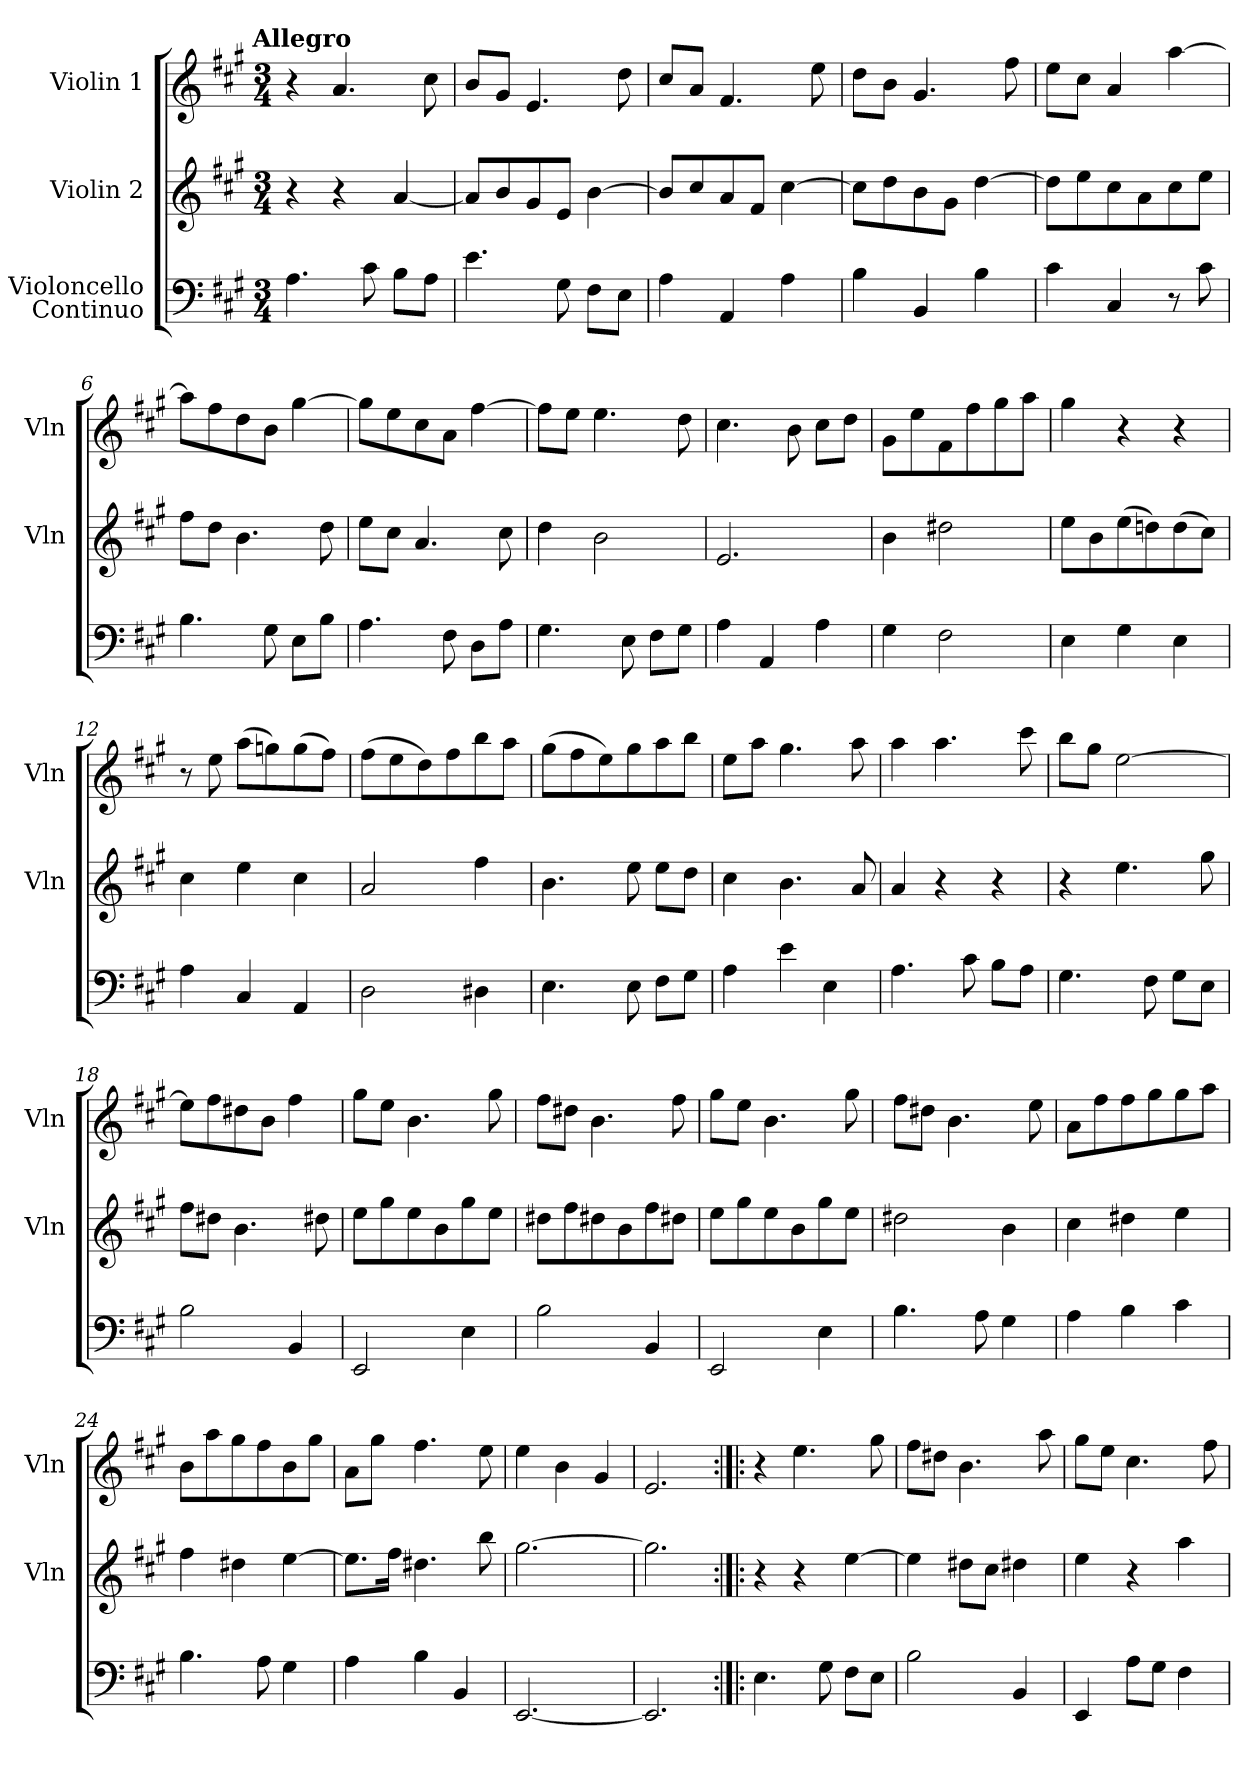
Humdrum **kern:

**kern	**kern	**kern
*part3	*part2	*part1
*staff3	*staff2	*staff1
*I"Violoncello\nContinuo	*I"Violin 2	*I"Violin 1
*	*I'Vln	*I'Vln
*clefF4	*clefG2	*clefG2
*k[f#c#g#]	*k[f#c#g#]	*k[f#c#g#]
*A:	*A:	*A:
!!LO:TX:omd:t=Allegro
*M3/4	*M3/4	*M3/4
*MM198	*MM198	*MM198
=1	=1	=1
4.A\	4r	4r
.	4r	4.a/
8c#\	.	.
8B\L	[4a/	.
8A\J	.	8cc#\
=2	=2	=2
4.e\	8a/L]	8b/L
.	8b/	8g#/J
.	8g#/	4.e/
8G#\	8e/J	.
8F#\L	[4b\	.
8E\J	.	8dd\
=3	=3	=3
4A\	8b/L]	8cc#/L
.	8cc#/	8a/J
4AA/	8a/	4.f#/
.	8f#/J	.
4A\	[4cc#\	.
.	.	8ee\
=4	=4	=4
4B\	8cc#\L]	8dd\L
.	8dd\	8b\J
4BB/	8b\	4.g#/
.	8g#\J	.
4B\	[4dd\	.
.	.	8ff#\
=5	=5	=5
4c#\	8dd\L]	8ee\L
.	8ee\	8cc#\J
4C#/	8cc#\	4a/
.	8a\	.
8r	8cc#\	[4aa\
8c#\	8ee\J	.
=6	=6	=6
4.B\	8ff#\L	8aa\L]
.	8dd\J	8ff#\
.	4.b\	8dd\
8G#\	.	8b\J
8E\L	.	[4gg#\
8B\J	8dd\	.
=7	=7	=7
4.A\	8ee\L	8gg#\L]
.	8cc#\J	8ee\
.	4.a/	8cc#\
8F#\	.	8a\J
8D\L	.	[4ff#\
8A\J	8cc#\	.
=8	=8	=8
4.G#\	4dd\	8ff#\L]
.	.	8ee\J
.	2b\	4.ee\
8E\	.	.
8F#\L	.	.
8G#\J	.	8dd\
=9	=9	=9
4A\	2.e/	4.cc#\
4AA/	.	.
.	.	8b\
4A\	.	8cc#\L
.	.	8dd\J
=10	=10	=10
4G#\	4b\	8g#\L
.	.	8ee\
2F#\	2dd#X\	8f#\
.	.	8ff#\
.	.	8gg#\
.	.	8aa\J
=11	=11	=11
4E\	8ee\L	4gg#\
.	8b\	.
4G#\	(8ee\	4r
.	8ddn\)	.
4E\	(8dd\	4r
.	8cc#\J)	.
=12	=12	=12
4A\	4cc#\	8r
.	.	8ee\
4C#/	4ee\	(8aa\L
.	.	8ggn\)
4AA/	4cc#\	(8gg\
.	.	8ff#\J)
=13	=13	=13
2D\	2a/	(8ff#\L
.	.	8ee\
.	.	8dd\)
.	.	8ff#\
4D#X\	4ff#\	8bb\
.	.	8aa\J
=14	=14	=14
4.E\	4.b\	(8gg#\L
.	.	8ff#\
.	.	8ee\)
8E\	8ee\	8gg#\
8F#\L	8ee\L	8aa\
8G#\J	8dd\J	8bb\J
=15	=15	=15
4A\	4cc#\	8ee\L
.	.	8aa\J
4e\	4.b\	4.gg#\
4E\	.	.
.	8a/	8aa\
=16	=16	=16
4.A\	4a/	4aa\
.	4r	4.aa\
8c#\	.	.
8B\L	4r	.
8A\J	.	8ccc#\
=17	=17	=17
4.G#\	4r	8bb\L
.	.	8gg#\J
.	4.ee\	[2ee\
8F#\	.	.
8G#\L	.	.
8E\J	8gg#\	.
=18	=18	=18
2B\	8ff#\L	8ee\L]
.	8dd#X\J	8ff#\
.	4.b\	8dd#X\
.	.	8b\J
4BB/	.	4ff#\
.	8dd#X\	.
=19	=19	=19
2EE/	8ee\L	8gg#\L
.	8gg#\	8ee\J
.	8ee\	4.b\
.	8b\	.
4E\	8gg#\	.
.	8ee\J	8gg#\
=20	=20	=20
2B\	8dd#X\L	8ff#\L
.	8ff#\	8dd#X\J
.	8dd#X\	4.b\
.	8b\	.
4BB/	8ff#\	.
.	8dd#X\J	8ff#\
=21	=21	=21
2EE/	8ee\L	8gg#\L
.	8gg#\	8ee\J
.	8ee\	4.b\
.	8b\	.
4E\	8gg#\	.
.	8ee\J	8gg#\
=22	=22	=22
4.B\	2dd#X\	8ff#\L
.	.	8dd#X\J
.	.	4.b\
8A\	.	.
4G#\	4b\	.
.	.	8ee\
=23	=23	=23
4A\	4cc#\	8a\L
.	.	8ff#\
4B\	4dd#X\	8ff#\
.	.	8gg#\
4c#\	4ee\	8gg#\
.	.	8aa\J
=24	=24	=24
4.B\	4ff#\	8b\L
.	.	8aa\
.	4dd#X\	8gg#\
8A\	.	8ff#\
4G#\	[4ee\	8b\
.	.	8gg#\J
=25	=25	=25
4A\	8.ee\L]	8a\L
.	.	8gg#\J
.	16ff#\Jk	.
4B\	4.dd#X\	4.ff#\
4BB/	.	.
.	8bb\	8ee\
=26	=26	=26
[2.EE/	[2.gg#\	4ee\
.	.	4b\
.	.	4g#/
=27	=27	=27
2.EE/]	2.gg#\]	2.e/
=28:|!|:	=28:|!|:	=28:|!|:
4.E\	4r	4r
.	4r	4.ee\
8G#\	.	.
8F#\L	[4ee\	.
8E\J	.	8gg#\
=29	=29	=29
2B\	4ee\]	8ff#\L
.	.	8dd#X\J
.	8dd#X\L	4.b\
.	8cc#\J	.
4BB/	4dd#X\	.
.	.	8aa\
=30	=30	=30
4EE/	4ee\	8gg#\L
.	.	8ee\J
8A\L	4r	4.cc#\
8G#\J	.	.
4F#\	4aa\	.
.	.	8ff#\
=	=	=
*-	*-	*-
